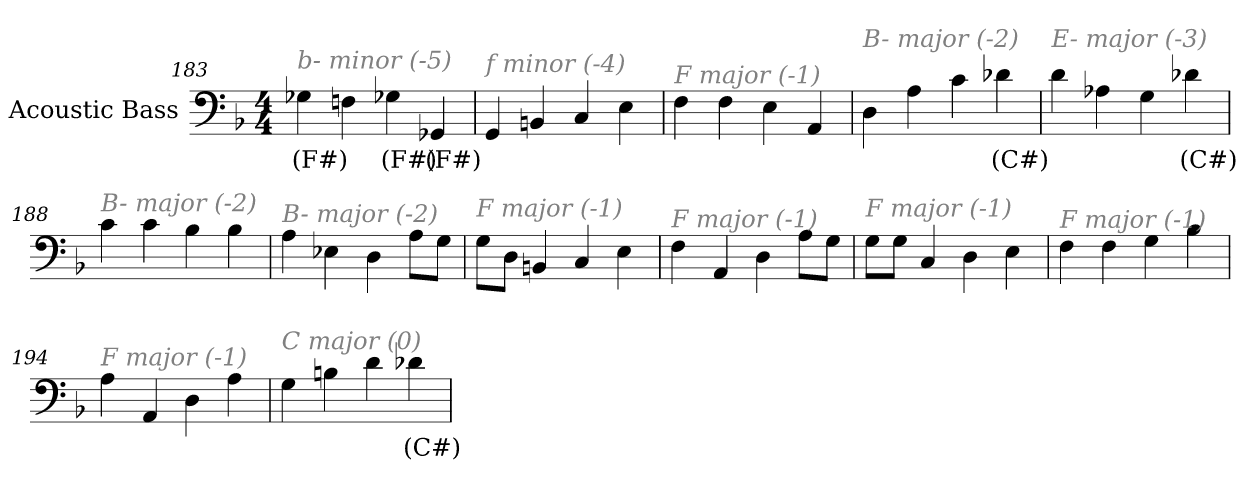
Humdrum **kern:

**kern	**text
*part1	*part1
*staff1	*staff1
*I"Acoustic Bass	*
*clefF4	*
*ITrd7c12	*
*k[b-]	*
*F:	*
*M4/4	*
=183	=183
!LO:TX:i:color=#808080:t=b- minor (-5)	!
4GG-Xi	(F#)
4FFn	.
4GG-Xi	(F#)
4GGG-Xi	(F#)
=184	=184
!LO:TX:i:color=#808080:t=f minor (-4)	!
4GGG	.
4BBBn	.
4CC	.
4EE	.
=185	=185
!LO:TX:i:color=#808080:t=F major (-1)	!
4FF	.
4FF	.
4EE	.
4AAA	.
=186	=186
!LO:TX:i:color=#808080:t=B- major (-2)	!
4DD	.
4AA	.
4C	.
4D-Xi	(C#)
=187	=187
!LO:TX:i:color=#808080:t=E- major (-3)	!
4D	.
4AA-X	.
4GG	.
4D-Xi	(C#)
=188	=188
!LO:TX:i:color=#808080:t=B- major (-2)	!
4C	.
4C	.
4BB-	.
4BB-	.
=189	=189
!LO:TX:i:color=#808080:t=B- major (-2)	!
4AA	.
4EE-X	.
4DD	.
8AAL	.
8GGJ	.
=190	=190
!LO:TX:i:color=#808080:t=F major (-1)	!
8GGL	.
8DDJ	.
4BBBn	.
4CC	.
4EE	.
=191	=191
!LO:TX:i:color=#808080:t=F major (-1)	!
4FF	.
4AAA	.
4DD	.
8AAL	.
8GGJ	.
=192	=192
!LO:TX:i:color=#808080:t=F major (-1)	!
8GGL	.
8GGJ	.
4CC	.
4DD	.
4EE	.
=193	=193
!LO:TX:i:color=#808080:t=F major (-1)	!
4FF	.
4FF	.
4GG	.
4BB-	.
=194	=194
!LO:TX:i:color=#808080:t=F major (-1)	!
4AA	.
4AAA	.
4DD	.
4AA	.
=195	=195
!LO:TX:i:color=#808080:t=C major (0)	!
4GG	.
4BBn	.
4D	.
4D-Xi	(C#)
=	=
*-	*-
